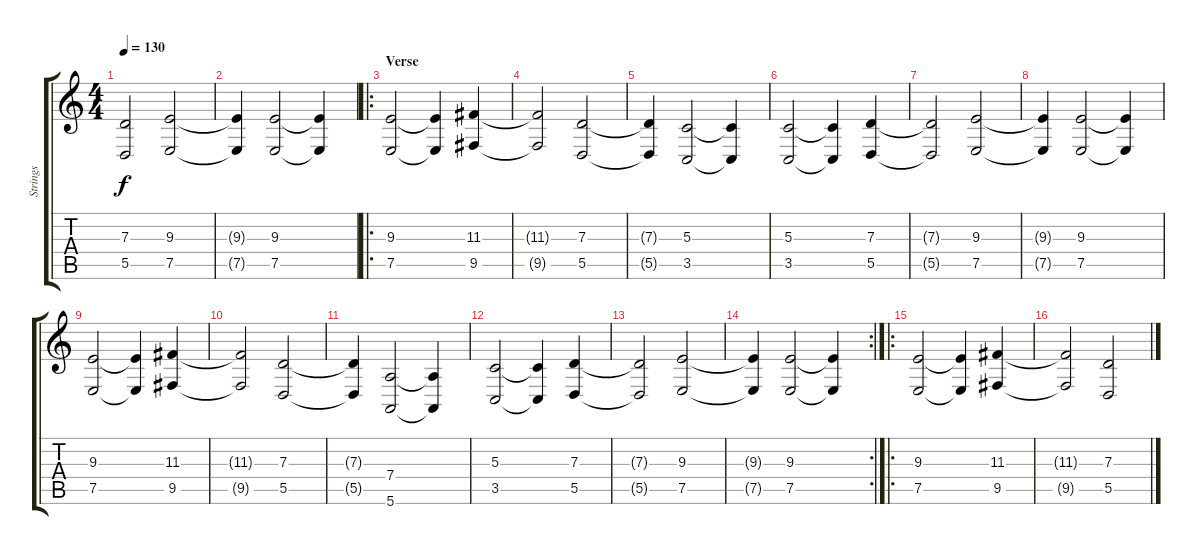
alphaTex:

\track ("Strings" "Strings") {instrument stringensemble1}
\staff {score tabs}
\tuning (E4 B3 G3 D3 A2 E2) {hide}
\ts (4 4)
\tempo 130
\clef g2
\ks c
(7.3{t} 5.5{t}).2{dy f} (9.3 7.5).2 |
(9.3{t} 7.5{t}).4 (9.3 7.5).2 (9.3{t} 7.5{t}).4 |
\ro
\section ("" "Verse")
(9.3 7.5).2 (9.3{t} 7.5{t}).4 (11.3 9.5).4 |
(11.3{t} 9.5{t}).2 (7.3 5.5).2 |
(7.3{t} 5.5{t}).4 (5.3 3.5).2 (5.3{t} 3.5{t}).4 |
(5.3 3.5).2 (5.3{t} 3.5{t}).4 (7.3 5.5).4 |
(7.3{t} 5.5{t}).2 (9.3 7.5).2 |
(9.3{t} 7.5{t}).4 (9.3 7.5).2 (9.3{t} 7.5{t}).4 |
(9.3 7.5).2 (9.3{t} 7.5{t}).4 (11.3 9.5).4 |
(11.3{t} 9.5{t}).2 (7.3 5.5).2 |
(7.3{t} 5.5{t}).4 (7.4 5.6).2 (7.4{t} 5.6{t}).4 |
(5.3 3.5).2 (5.3{t} 3.5{t}).4 (7.3 5.5).4 |
(7.3{t} 5.5{t}).2 (9.3 7.5).2 |
\rc 2
(9.3{t} 7.5{t}).4 (9.3 7.5).2 (9.3{t} 7.5{t}).4 |
\ro
(9.3 7.5).2 (9.3{t} 7.5{t}).4 (11.3 9.5).4 |
(11.3{t} 9.5{t}).2 (7.3 5.5).2
